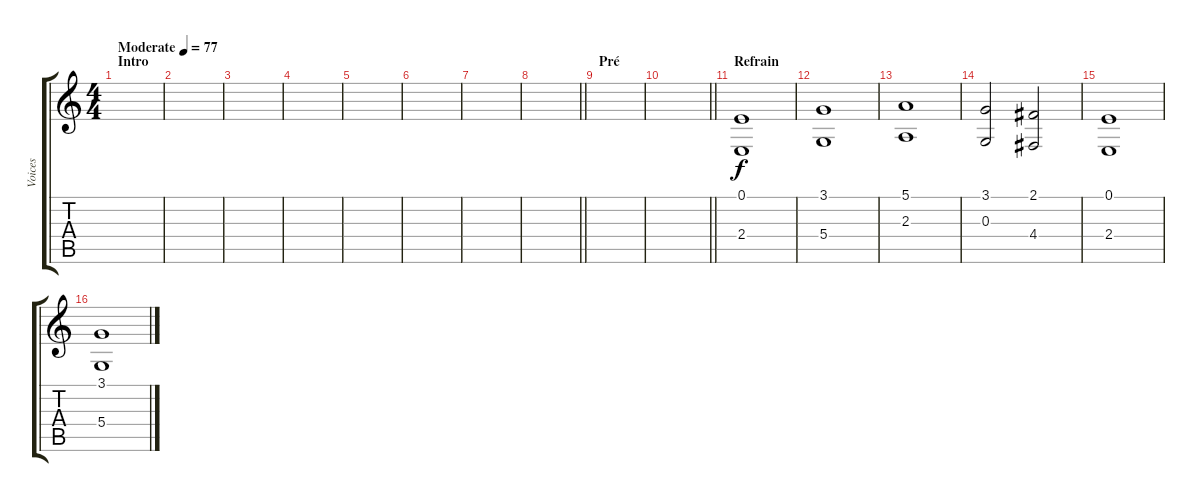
\track ("Voices" "Voices") {instrument choiraahs}
\staff {score tabs}
\tuning (E4 B3 G3 D3 A2 E2) {hide}
\ts (4 4)
\section ("" "Intro")
\tempo (77 "Moderate")
\clef g2
\ks c
|
|
|
|
|
|
|
\barLineRight lightlight
|
\section ("" "Pré")
|
\barLineRight lightlight
|
\section ("" "Refrain")
(0.1 2.4).1 |
(3.1 5.4).1 |
(5.1 2.3).1 |
(3.1 0.3).2 (2.1 4.4).2 |
(0.1 2.4).1 |
(3.1 5.4).1
